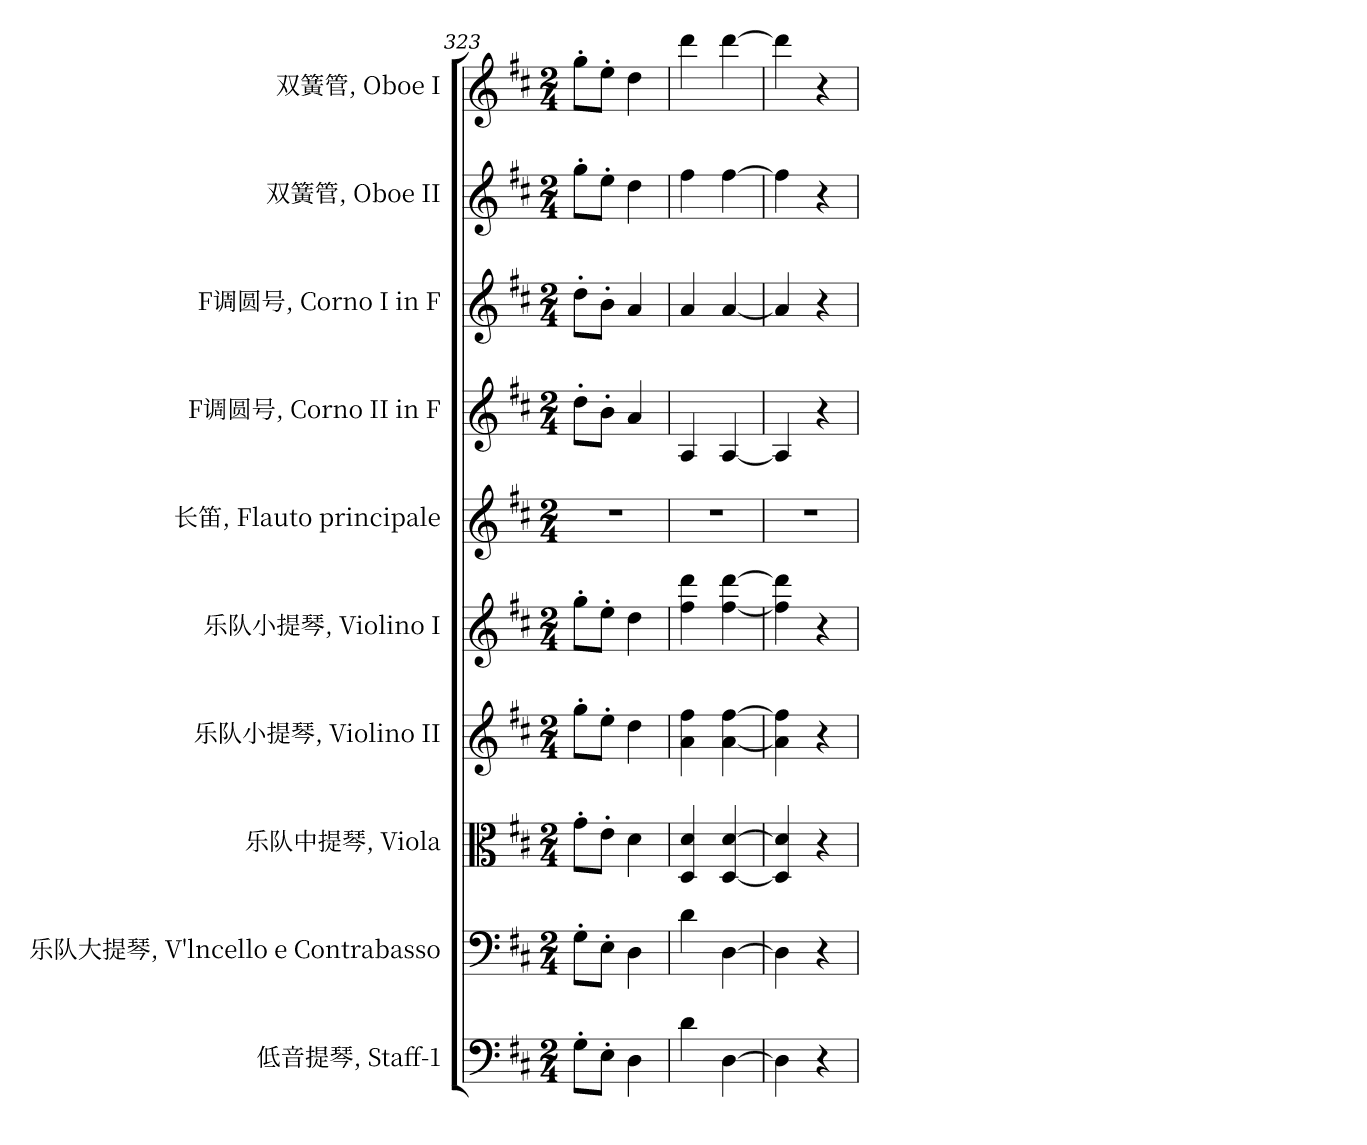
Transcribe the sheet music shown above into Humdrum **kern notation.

**kern	**kern	**kern	**kern	**kern	**kern	**kern	**kern	**kern	**kern
*part10	*part9	*part8	*part7	*part6	*part5	*part4	*part3	*part2	*part1
*staff10	*staff9	*staff8	*staff7	*staff6	*staff5	*staff4	*staff3	*staff2	*staff1
*I"低音提琴, Staff-1	*I"乐队大提琴, V'lncello e Contrabasso	*I"乐队中提琴, Viola	*I"乐队小提琴, Violino II	*I"乐队小提琴, Violino I	*I"长笛, Flauto principale	*I"F调圆号, Corno II in F	*I"F调圆号, Corno I in F	*I"双簧管, Oboe II	*I"双簧管, Oboe I
*	*I'Vcs.	*	*	*	*I'Fl.	*	*	*I'Ob.	*I'Ob.
*clefF4	*clefF4	*clefC3	*clefG2	*clefG2	*clefG2	*clefG2	*clefG2	*clefG2	*clefG2
*ITrd7c12	*	*	*	*	*	*ITrd4c7	*ITrd4c7	*	*
*k[f#c#]	*k[f#c#]	*k[f#c#]	*k[f#c#]	*k[f#c#]	*k[f#c#]	*k[f#]	*k[f#]	*k[f#c#]	*k[f#c#]
*M2/4	*M2/4	*M2/4	*M2/4	*M2/4	*M2/4	*M2/4	*M2/4	*M2/4	*M2/4
=323	=323	=323	=323	=323	=323	=323	=323	=323	=323
8GG'\L	8G'\L	8g'\L	8gg'\L	8gg'\L	2r	8g'\L	8g'\L	8gg'\L	8gg'\L
8EE'\J	8E'\J	8e'\J	8ee'\J	8ee'\J	.	8e'\J	8e'\J	8ee'\J	8ee'\J
4DD\	4D\	4d\	4dd\	4dd\	.	4d/	4d/	4dd\	4dd\
=324	=324	=324	=324	=324	=324	=324	=324	=324	=324
4D\	4d\	4D/ 4d/	4a\ 4ff#\	4ff#\ 4ddd\	2r	4D/	4d/	4ff#\	4ddd\
[4DD\	[4D\	[4D/ [4d/	[4a\ [4ff#\	[4ff#\ [4ddd\	.	[4D/	[4d/	[4ff#\	[4ddd\
=325	=325	=325	=325	=325	=325	=325	=325	=325	=325
4DD\]	4D\]	4D/] 4d/]	4a\] 4ff#\]	4ff#\] 4ddd\]	2r	4D/]	4d/]	4ff#\]	4ddd\]
4r	4r	4r	4r	4r	.	4r	4r	4r	4r
=	=	=	=	=	=	=	=	=	=
*-	*-	*-	*-	*-	*-	*-	*-	*-	*-
